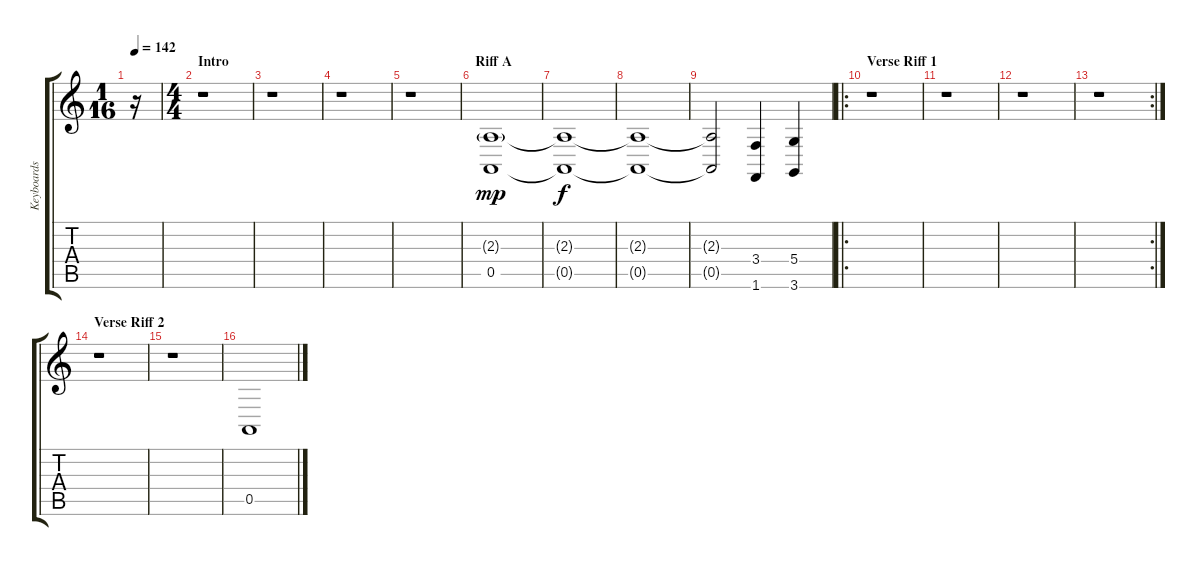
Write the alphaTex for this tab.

\track ("Keyboards" "Keyboards") {instrument stringensemble1}
\staff {score tabs}
\tuning (E4 B3 G3 D3 A2 E2) {hide}
\ts (1 16)
\tempo 142
\clef g2
\ks c
r.16{dy mp instrument stringensemble1} |
\ts (4 4)
\section ("" "Intro")
r.1 |
r.1 |
r.1 |
r.1 |
\section ("" "Riff A")
(2.3{g} 0.5).1 |
(2.3{t} 0.5{t}).1{dy f} |
(2.3{t} 0.5{t}).1 |
(2.3{t} 0.5{t}).2 (3.4 1.6).4 (5.4 3.6).4 |
\ro
\section ("" "Verse Riff 1")
r.1 |
r.1 |
r.1 |
\rc 2
r.1 |
\section ("" "Verse Riff 2")
r.1 |
r.1 |
0.5.1
